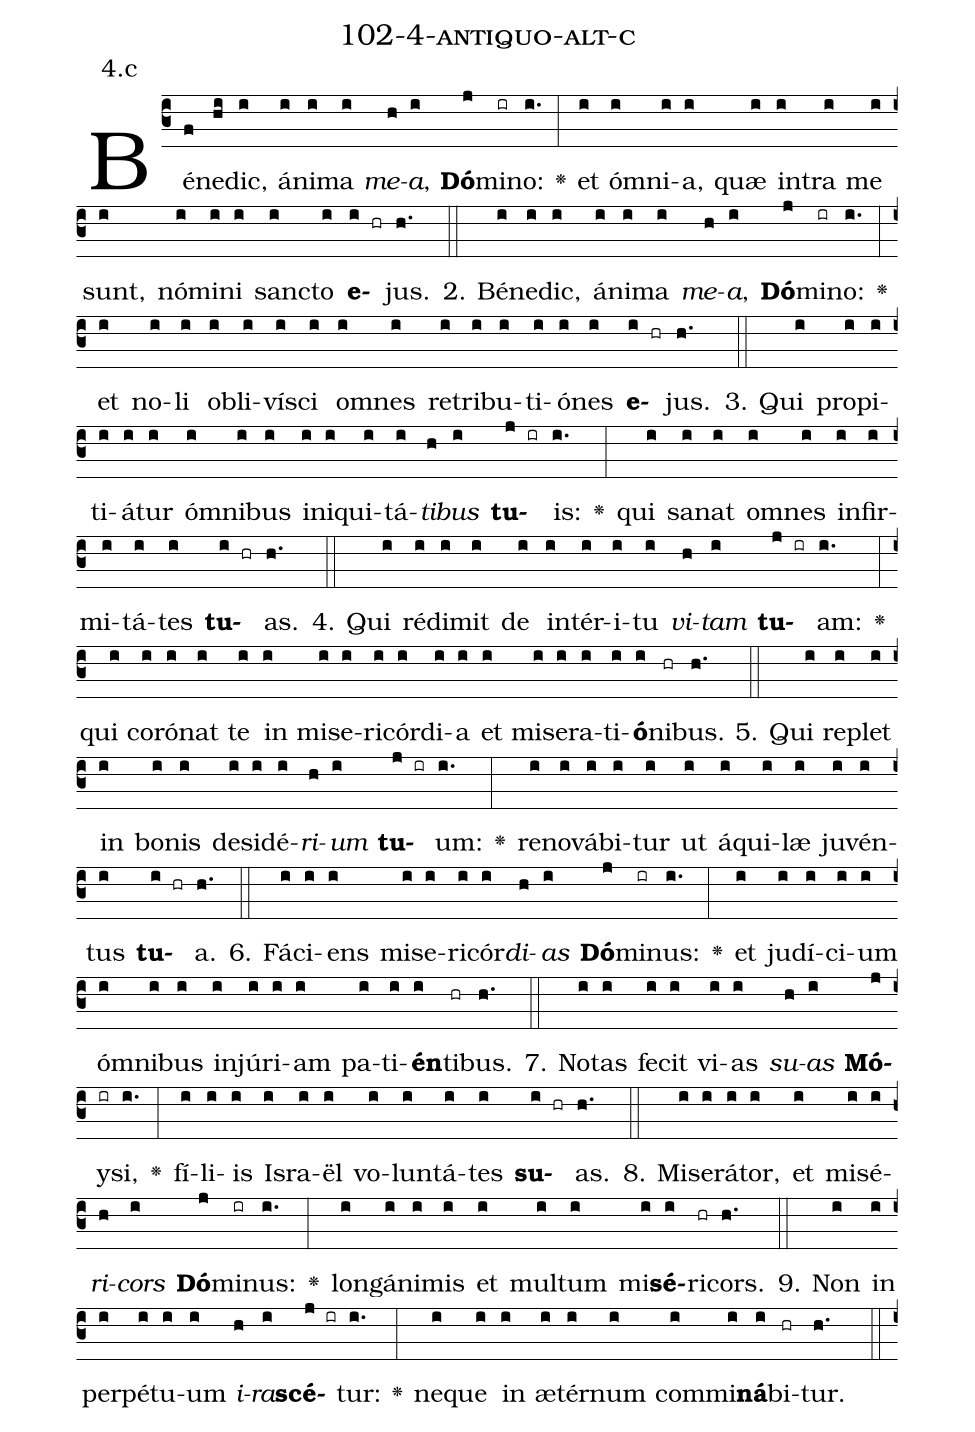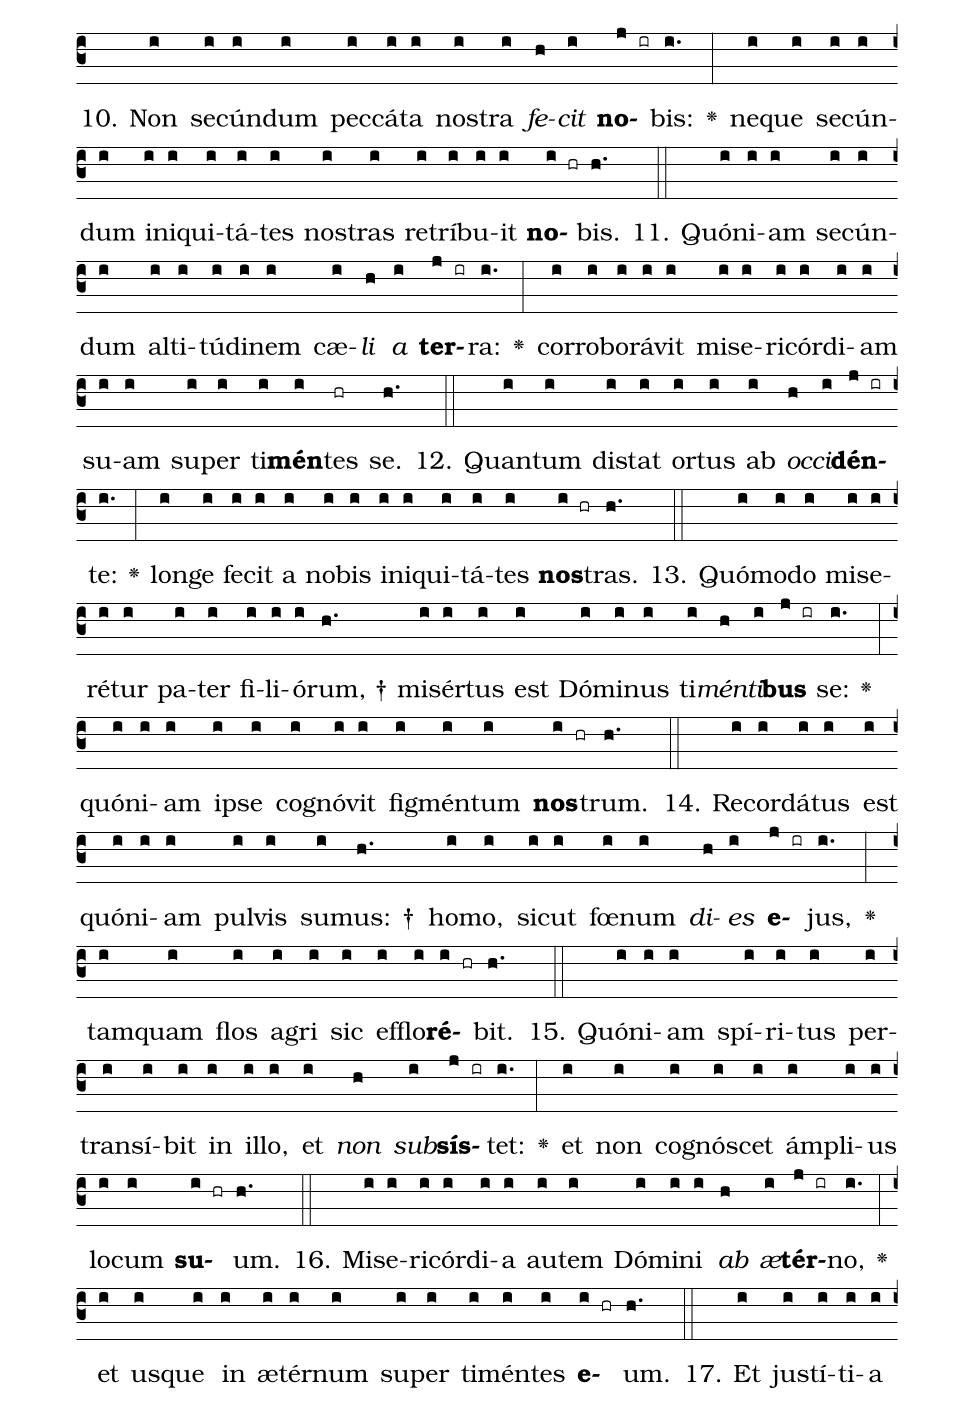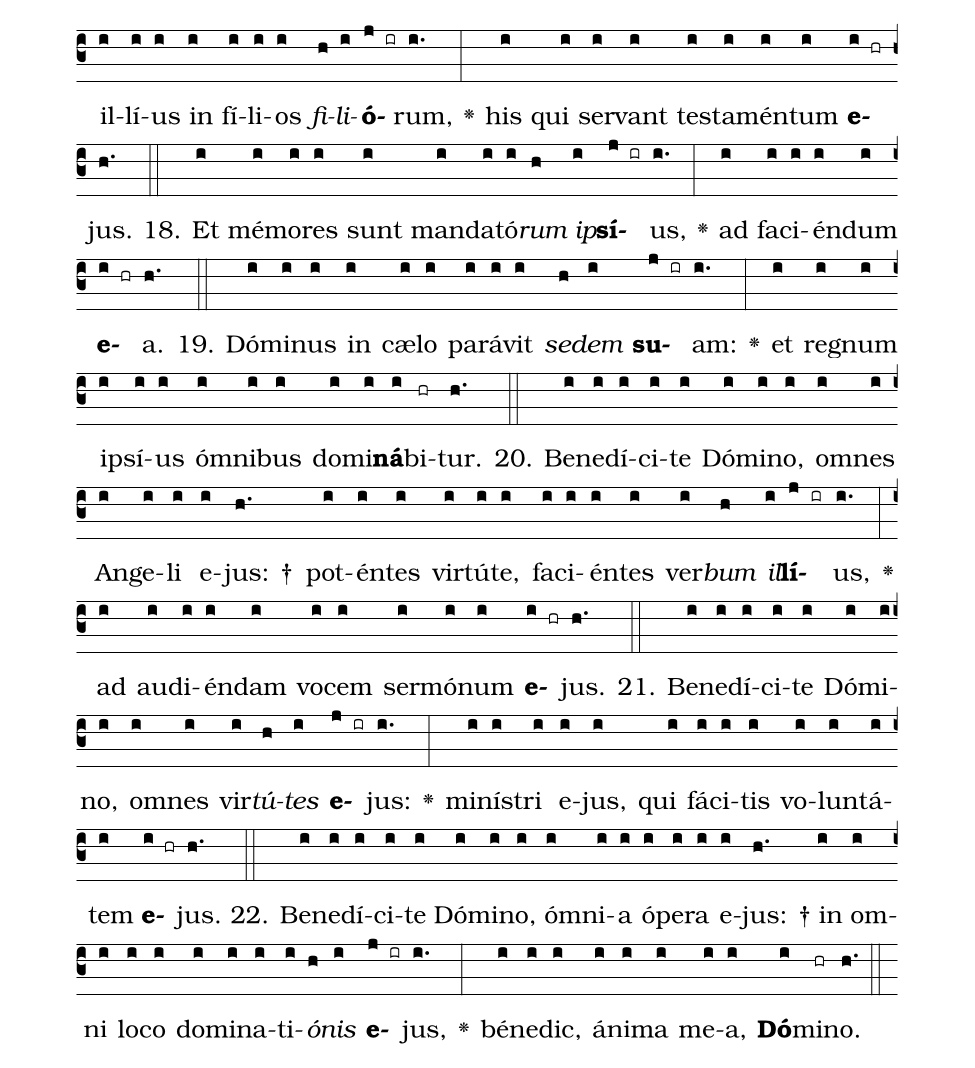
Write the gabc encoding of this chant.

name: 102-4-antiquo-alt-c;
annotation: 4.c;
%%
(c3)Bé(f)ne(hi)dic,(i) á(i)ni(i)ma(i) <i>me</i>(h)<i>a</i>,(i) <b>Dó</b>(j)mi(ir)no:(i.) <v>\greheightstar</v>(:) et(i) óm(i)ni(i)a,(i) quæ(i) in(i)tra(i) me(i) sunt,(i) nó(i)mi(i)ni(i) sanc(i)to(i) <b>e</b>(i hr)jus.(h.) (::)
2. Bé(i)ne(i)dic,(i) á(i)ni(i)ma(i) <i>me</i>(h)<i>a</i>,(i) <b>Dó</b>(j)mi(ir)no:(i.) <v>\greheightstar</v>(:) et(i) no(i)li(i) ob(i)li(i)ví(i)sci(i) om(i)nes(i) re(i)tri(i)bu(i)ti(i)ó(i)nes(i) <b>e</b>(i hr)jus.(h.) (::)
3. Qui(i) pro(i)pi(i)ti(i)á(i)tur(i) óm(i)ni(i)bus(i) in(i)i(i)qui(i)tá(i)<i>ti</i>(h)<i>bus</i>(i) <b>tu</b>(j ir)is:(i.) <v>\greheightstar</v>(:) qui(i) sa(i)nat(i) om(i)nes(i) in(i)fir(i)mi(i)tá(i)tes(i) <b>tu</b>(i hr)as.(h.) (::)
4. Qui(i) réd(i)i(i)mit(i) de(i) in(i)tér(i)i(i)tu(i) <i>vi</i>(h)<i>tam</i>(i) <b>tu</b>(j ir)am:(i.) <v>\greheightstar</v>(:) qui(i) co(i)ró(i)nat(i) te(i) in(i) mi(i)se(i)ri(i)cór(i)di(i)a(i) et(i) mi(i)se(i)ra(i)ti(i)<b>ó</b>(i)ni(hr)bus.(h.) (::)
5. Qui(i) re(i)plet(i) in(i) bo(i)nis(i) de(i)si(i)dé(i)<i>ri</i>(h)<i>um</i>(i) <b>tu</b>(j ir)um:(i.) <v>\greheightstar</v>(:) re(i)no(i)vá(i)bi(i)tur(i) ut(i) á(i)qui(i)læ(i) ju(i)vén(i)tus(i) <b>tu</b>(i hr)a.(h.) (::)
6. Fá(i)ci(i)ens(i) mi(i)se(i)ri(i)cór(i)<i>di</i>(h)<i>as</i>(i) <b>Dó</b>(j)mi(ir)nus:(i.) <v>\greheightstar</v>(:) et(i) ju(i)dí(i)ci(i)um(i) óm(i)ni(i)bus(i) in(i)jú(i)ri(i)am(i) pa(i)ti(i)<b>én</b>(i)ti(hr)bus.(h.) (::)
7. No(i)tas(i) fe(i)cit(i) vi(i)as(i) <i>su</i>(h)<i>as</i>(i) <b>Mó</b>(j)y(ir)si,(i.) <v>\greheightstar</v>(:) fí(i)li(i)is(i) Is(i)ra(i)ël(i) vo(i)lun(i)tá(i)tes(i) <b>su</b>(i hr)as.(h.) (::)
8. Mi(i)se(i)rá(i)tor,(i) et(i) mi(i)sé(i)<i>ri</i>(h)<i>cors</i>(i) <b>Dó</b>(j)mi(ir)nus:(i.) <v>\greheightstar</v>(:) long(i)á(i)ni(i)mis(i) et(i) mul(i)tum(i) mi(i)<b>sé</b>(i)ri(hr)cors.(h.) (::)
9. Non(i) in(i) per(i)pé(i)tu(i)um(i) <i>i</i>(h)<i>ra</i>(i)<b>scé</b>(j ir)tur:(i.) <v>\greheightstar</v>(:) ne(i)que(i) in(i) æ(i)tér(i)num(i) com(i)mi(i)<b>ná</b>(i)bi(hr)tur.(h.) (::)
10. Non(i) se(i)cún(i)dum(i) pec(i)cá(i)ta(i) nos(i)tra(i) <i>fe</i>(h)<i>cit</i>(i) <b>no</b>(j ir)bis:(i.) <v>\greheightstar</v>(:) ne(i)que(i) se(i)cún(i)dum(i) in(i)i(i)qui(i)tá(i)tes(i) nos(i)tras(i) re(i)trí(i)bu(i)it(i) <b>no</b>(i hr)bis.(h.) (::)
11. Quón(i)i(i)am(i) se(i)cún(i)dum(i) al(i)ti(i)tú(i)di(i)nem(i) cæ(i)<i>li</i>(h) <i>a</i>(i) <b>ter</b>(j ir)ra:(i.) <v>\greheightstar</v>(:) cor(i)ro(i)bo(i)rá(i)vit(i) mi(i)se(i)ri(i)cór(i)di(i)am(i) su(i)am(i) su(i)per(i) ti(i)<b>mén</b>(i)tes(hr) se.(h.) (::)
12. Quan(i)tum(i) di(i)stat(i) or(i)tus(i) ab(i) <i>oc</i>(h)<i>ci</i>(i)<b>dén</b>(j ir)te:(i.) <v>\greheightstar</v>(:) lon(i)ge(i) fe(i)cit(i) a(i) no(i)bis(i) in(i)i(i)qui(i)tá(i)tes(i) <b>nos</b>(i hr)tras.(h.) (::)
13. Quó(i)mo(i)do(i) mi(i)se(i)ré(i)tur(i) pa(i)ter(i) fi(i)li(i)ó(i)rum, †(h.) mi(i)sér(i)tus(i) est(i) Dó(i)mi(i)nus(i) ti(i)<i>mén</i>(h)<i>ti</i>(i)<b>bus</b>(j ir) se:(i.) <v>\greheightstar</v>(:) quón(i)i(i)am(i) ip(i)se(i) co(i)gnó(i)vit(i) fig(i)mén(i)tum(i) <b>nos</b>(i hr)trum.(h.) (::)
14. Re(i)cor(i)dá(i)tus(i) est(i) quón(i)i(i)am(i) pul(i)vis(i) su(i)mus: †(h.) ho(i)mo,(i) sic(i)ut(i) fœ(i)num(i) <i>di</i>(h)<i>es</i>(i) <b>e</b>(j ir)jus,(i.) <v>\greheightstar</v>(:) tam(i)quam(i) flos(i) a(i)gri(i) sic(i) ef(i)flo(i)<b>ré</b>(i hr)bit.(h.) (::)
15. Quón(i)i(i)am(i) spí(i)ri(i)tus(i) per(i)trans(i)í(i)bit(i) in(i) il(i)lo,(i) et(i) <i>non</i>(h) <i>sub</i>(i)<b>sís</b>(j ir)tet:(i.) <v>\greheightstar</v>(:) et(i) non(i) co(i)gnó(i)scet(i) ám(i)pli(i)us(i) lo(i)cum(i) <b>su</b>(i hr)um.(h.) (::)
16. Mi(i)se(i)ri(i)cór(i)di(i)a(i) au(i)tem(i) Dó(i)mi(i)ni(i) <i>ab</i>(h) <i>æ</i>(i)<b>tér</b>(j ir)no,(i.) <v>\greheightstar</v>(:) et(i) us(i)que(i) in(i) æ(i)tér(i)num(i) su(i)per(i) ti(i)mén(i)tes(i) <b>e</b>(i hr)um.(h.) (::)
17. Et(i) jus(i)tí(i)ti(i)a(i) il(i)lí(i)us(i) in(i) fí(i)li(i)os(i) <i>fi</i>(h)<i>li</i>(i)<b>ó</b>(j ir)rum,(i.) <v>\greheightstar</v>(:) his(i) qui(i) ser(i)vant(i) tes(i)ta(i)mén(i)tum(i) <b>e</b>(i hr)jus.(h.) (::)
18. Et(i) mé(i)mo(i)res(i) sunt(i) man(i)da(i)tó(i)<i>rum</i>(h) <i>ip</i>(i)<b>sí</b>(j ir)us,(i.) <v>\greheightstar</v>(:) ad(i) fa(i)ci(i)én(i)dum(i) <b>e</b>(i hr)a.(h.) (::)
19. Dó(i)mi(i)nus(i) in(i) cæ(i)lo(i) pa(i)rá(i)vit(i) <i>se</i>(h)<i>dem</i>(i) <b>su</b>(j ir)am:(i.) <v>\greheightstar</v>(:) et(i) re(i)gnum(i) ip(i)sí(i)us(i) óm(i)ni(i)bus(i) do(i)mi(i)<b>ná</b>(i)bi(hr)tur.(h.) (::)
20. Be(i)ne(i)dí(i)ci(i)te(i) Dó(i)mi(i)no,(i) om(i)nes(i) An(i)ge(i)li(i) e(i)jus: †(h.) pot(i)én(i)tes(i) vir(i)tú(i)te,(i) fa(i)ci(i)én(i)tes(i) ver(i)<i>bum</i>(h) <i>il</i>(i)<b>lí</b>(j ir)us,(i.) <v>\greheightstar</v>(:) ad(i) au(i)di(i)én(i)dam(i) vo(i)cem(i) ser(i)mó(i)num(i) <b>e</b>(i hr)jus.(h.) (::)
21. Be(i)ne(i)dí(i)ci(i)te(i) Dó(i)mi(i)no,(i) om(i)nes(i) vir(i)<i>tú</i>(h)<i>tes</i>(i) <b>e</b>(j ir)jus:(i.) <v>\greheightstar</v>(:) mi(i)nís(i)tri(i) e(i)jus,(i) qui(i) fá(i)ci(i)tis(i) vo(i)lun(i)tá(i)tem(i) <b>e</b>(i hr)jus.(h.) (::)
22. Be(i)ne(i)dí(i)ci(i)te(i) Dó(i)mi(i)no,(i) óm(i)ni(i)a(i) ó(i)pe(i)ra(i) e(i)jus: †(h.) in(i) om(i)ni(i) lo(i)co(i) do(i)mi(i)na(i)ti(i)<i>ó</i>(h)<i>nis</i>(i) <b>e</b>(j ir)jus,(i.) <v>\greheightstar</v>(:) bé(i)ne(i)dic,(i) á(i)ni(i)ma(i) me(i)a,(i) <b>Dó</b>(i)mi(hr)no.(h.) (::)
